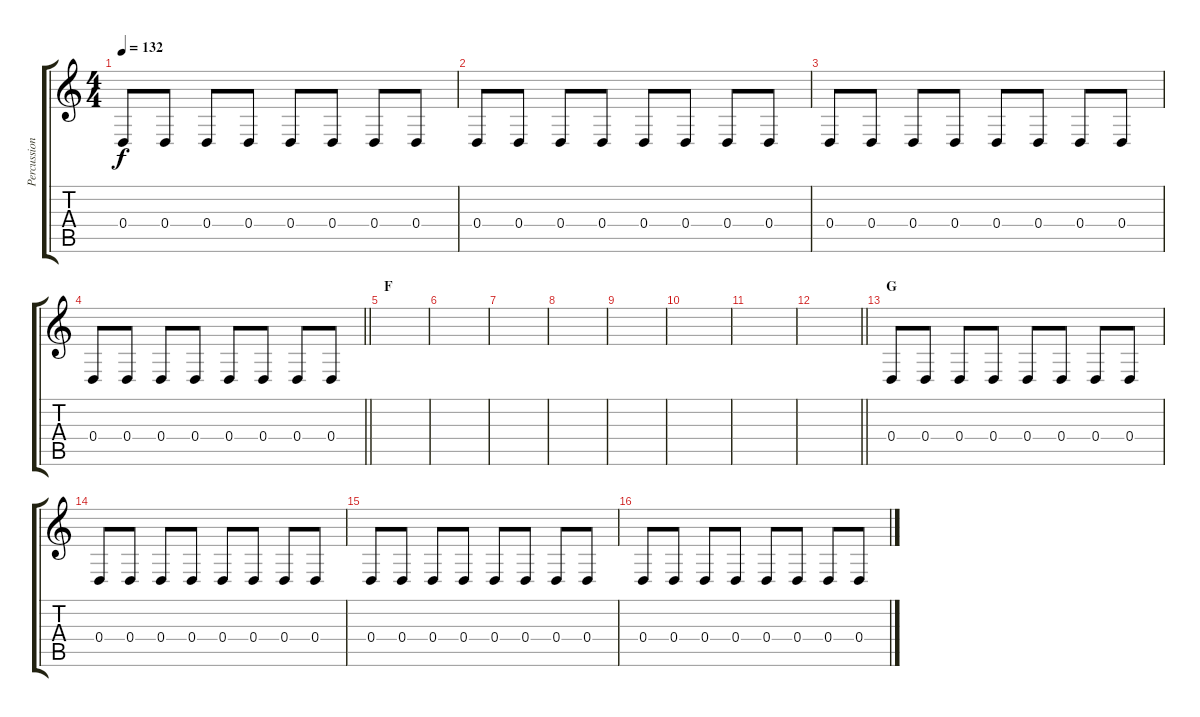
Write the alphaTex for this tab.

\track ("Percussion" "Percussion") {instrument reversecymbal}
\staff {score tabs}
\tuning (E4 B3 G3 D3 A2 E2) {hide}
\ts (4 4)
\tempo 132
\clef g2
\ks c
0.4.8{dy f} 0.4.8 0.4.8 0.4.8 0.4.8 0.4.8 0.4.8 0.4.8 |
0.4.8 0.4.8 0.4.8 0.4.8 0.4.8 0.4.8 0.4.8 0.4.8 |
0.4.8 0.4.8 0.4.8 0.4.8 0.4.8 0.4.8 0.4.8 0.4.8 |
\barLineRight lightlight
0.4.8 0.4.8 0.4.8 0.4.8 0.4.8 0.4.8 0.4.8 0.4.8 |
\section ("" "F")
|
|
|
|
|
|
|
\barLineRight lightlight
|
\section ("" "G")
0.4.8 0.4.8 0.4.8 0.4.8 0.4.8 0.4.8 0.4.8 0.4.8 |
0.4.8 0.4.8 0.4.8 0.4.8 0.4.8 0.4.8 0.4.8 0.4.8 |
0.4.8 0.4.8 0.4.8 0.4.8 0.4.8 0.4.8 0.4.8 0.4.8 |
0.4.8 0.4.8 0.4.8 0.4.8 0.4.8 0.4.8 0.4.8 0.4.8
